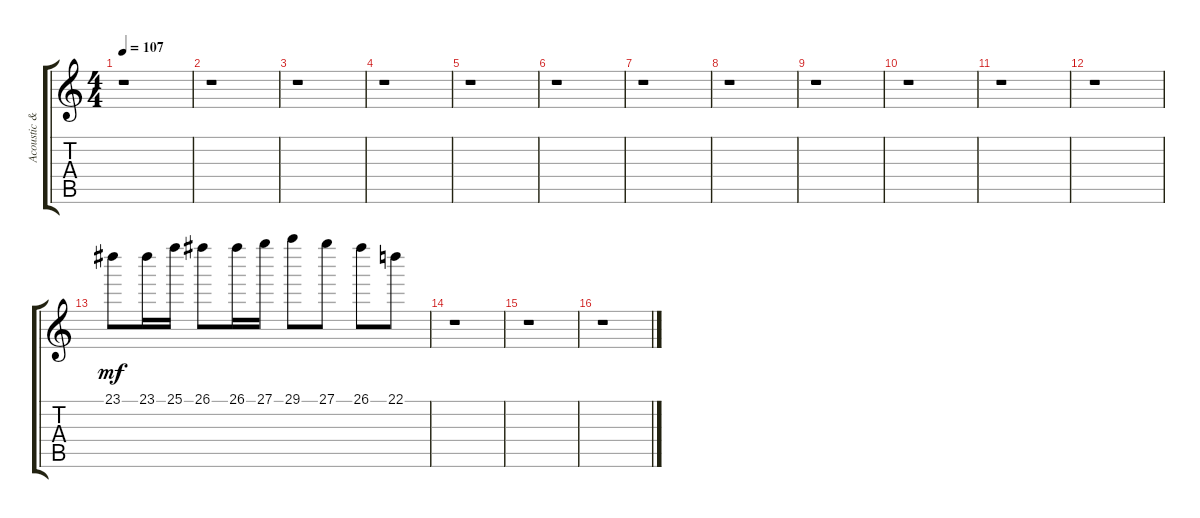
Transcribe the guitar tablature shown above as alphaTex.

\track ("Acoustic & Horn" "Acoustic &") {instrument acousticguitarsteel}
\staff {score tabs}
\tuning (E4 B3 G3 D3 A2 E2) {hide}
\ts (4 4)
\tempo 107
\clef g2
\ks c
r.1{dy f} |
r.1 |
r.1 |
r.1 |
r.1 |
r.1 |
r.1 |
r.1 |
r.1 |
r.1 |
r.1 |
r.1 |
23.1.8{dy mf volume 11 balance 11 instrument tenorsax} 23.1.16 25.1.16 26.1.8 26.1.16 27.1.16 29.1.8 27.1.8 26.1.8 22.1.8 |
r.1 |
r.1 |
r.1
